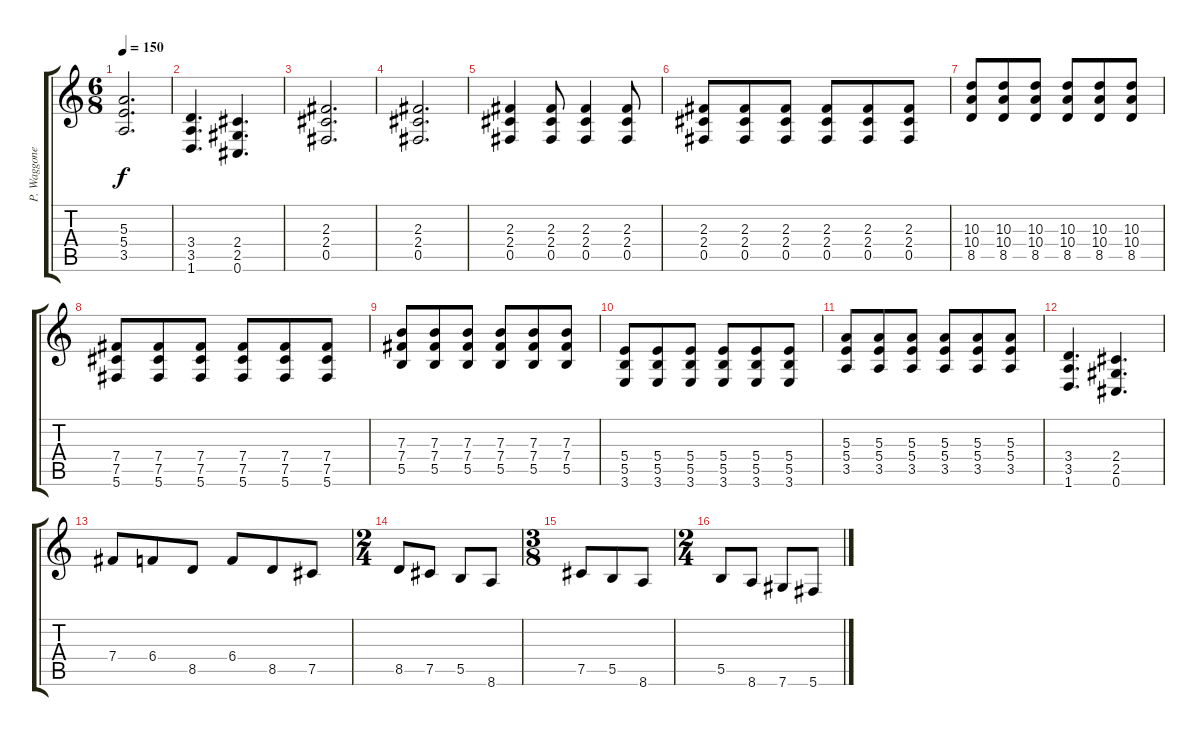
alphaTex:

\track ("P. Waggoner Gtr." "P. Waggone") {instrument distortionguitar}
\staff {score tabs}
\tuning (Db4 Ab3 E3 B2 Gb2 Db2) {hide}
\ts (6 8)
\tempo 150
\clef g2
\ks c
(5.3 5.4 3.5).2{d dy f} |
(3.4 3.5 1.6).4{d} (2.4 2.5 0.6).4{d} |
(2.3 2.4 0.5).2{d} |
(2.3 2.4 0.5).2{d} |
(2.3 2.4 0.5).4 (2.3 2.4 0.5).8 (2.3 2.4 0.5).4 (2.3 2.4 0.5).8 |
(2.3 2.4 0.5).8 (2.3 2.4 0.5).8 (2.3 2.4 0.5).8 (2.3 2.4 0.5).8 (2.3 2.4 0.5).8 (2.3 2.4 0.5).8 |
(10.3 10.4 8.5).8 (10.3 10.4 8.5).8 (10.3 10.4 8.5).8 (10.3 10.4 8.5).8 (10.3 10.4 8.5).8 (10.3 10.4 8.5).8 |
(7.4 7.5 5.6).8 (7.4 7.5 5.6).8 (7.4 7.5 5.6).8 (7.4 7.5 5.6).8 (7.4 7.5 5.6).8 (7.4 7.5 5.6).8 |
(7.3 7.4 5.5).8 (7.3 7.4 5.5).8 (7.3 7.4 5.5).8 (7.3 7.4 5.5).8 (7.3 7.4 5.5).8 (7.3 7.4 5.5).8 |
(5.4 5.5 3.6).8 (5.4 5.5 3.6).8 (5.4 5.5 3.6).8 (5.4 5.5 3.6).8 (5.4 5.5 3.6).8 (5.4 5.5 3.6).8 |
(5.3 5.4 3.5).8 (5.3 5.4 3.5).8 (5.3 5.4 3.5).8 (5.3 5.4 3.5).8 (5.3 5.4 3.5).8 (5.3 5.4 3.5).8 |
(3.4 3.5 1.6).4{d} (2.4 2.5 0.6).4{d} |
7.4.8 6.4.8 8.5.8 6.4.8 8.5.8 7.5.8 |
\ts (2 4)
8.5.8 7.5.8 5.5.8 8.6.8 |
\ts (3 8)
7.5.8 5.5.8 8.6.8 |
\ts (2 4)
5.5.8 8.6.8 7.6.8 5.6.8
